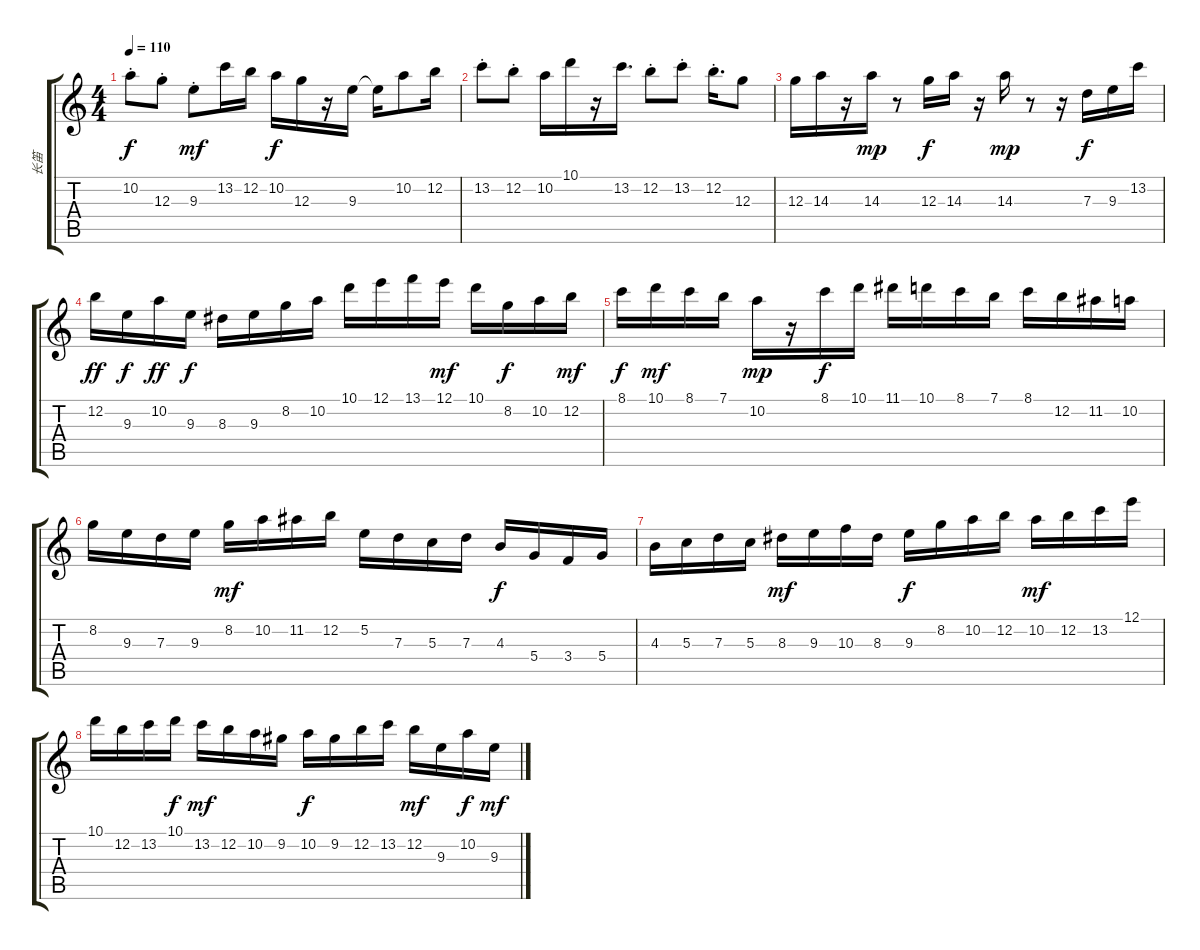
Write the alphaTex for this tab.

\track ("长笛" "长笛") {instrument flute}
\staff {score tabs}
\tuning (E5 B4 G4 D4 A3 E3) {hide}
\ts (4 4)
\tempo 110
\clef g2
\ks c
10.2{st}.8{dy f} 12.3{st}.8 9.3{st}.8{dy mf} 13.2.16 12.2.16 10.2.16{dy f} 12.3.16 r.16 9.3.16 9.3{t}.16 10.2.8 12.2.16 |
13.2{st}.8 12.2{st}.8 10.2.16 10.1.16 r.16 13.2.16{d} 12.2{st}.8 13.2{st}.8 12.2{st}.16{d} 12.3.8 |
12.3.16 14.3.16 r.16 14.3.16{dy mp} r.8 12.3.16{dy f} 14.3.16 r.16 14.3.16{dy mp} r.8 r.16 7.3.16{dy f} 9.3.16 13.2.16 |
12.2.16{dy ff} 9.3.16{dy f} 10.2.16{dy ff} 9.3.16{dy f} 8.3.16 9.3.16 8.2.16 10.2.16 10.1.16 12.1.16 13.1.16 12.1.16{dy mf} 10.1.16 8.2.16{dy f} 10.2.16 12.2.16{dy mf} |
8.1.16{dy f} 10.1.16{dy mf} 8.1.16 7.1.16 10.2.16{dy mp} r.16 8.1.16{dy f} 10.1.16 11.1.16 10.1.16 8.1.16 7.1.16 8.1.16 12.2.16 11.2.16 10.2.16 |
8.2.16 9.3.16 7.3.16 9.3.16 8.2.16{dy mf} 10.2.16 11.2.16 12.2.16 5.2.16 7.3.16 5.3.16 7.3.16 4.3.16{dy f} 5.4.16 3.4.16 5.4.16 |
4.3.16 5.3.16 7.3.16 5.3.16 8.3.16{dy mf} 9.3.16 10.3.16 8.3.16 9.3.16{dy f} 8.2.16 10.2.16 12.2.16 10.2.16{dy mf} 12.2.16 13.2.16 12.1.16 |
10.1.16 12.2.16 13.2.16 10.1.16{txt "" dy f} 13.2.16{dy mf} 12.2.16 10.2.16 9.2.16 10.2.16{dy f} 9.2.16 12.2.16 13.2.16 12.2.16{dy mf} 9.3.16 10.2.16{dy f} 9.3.16{dy mf}
